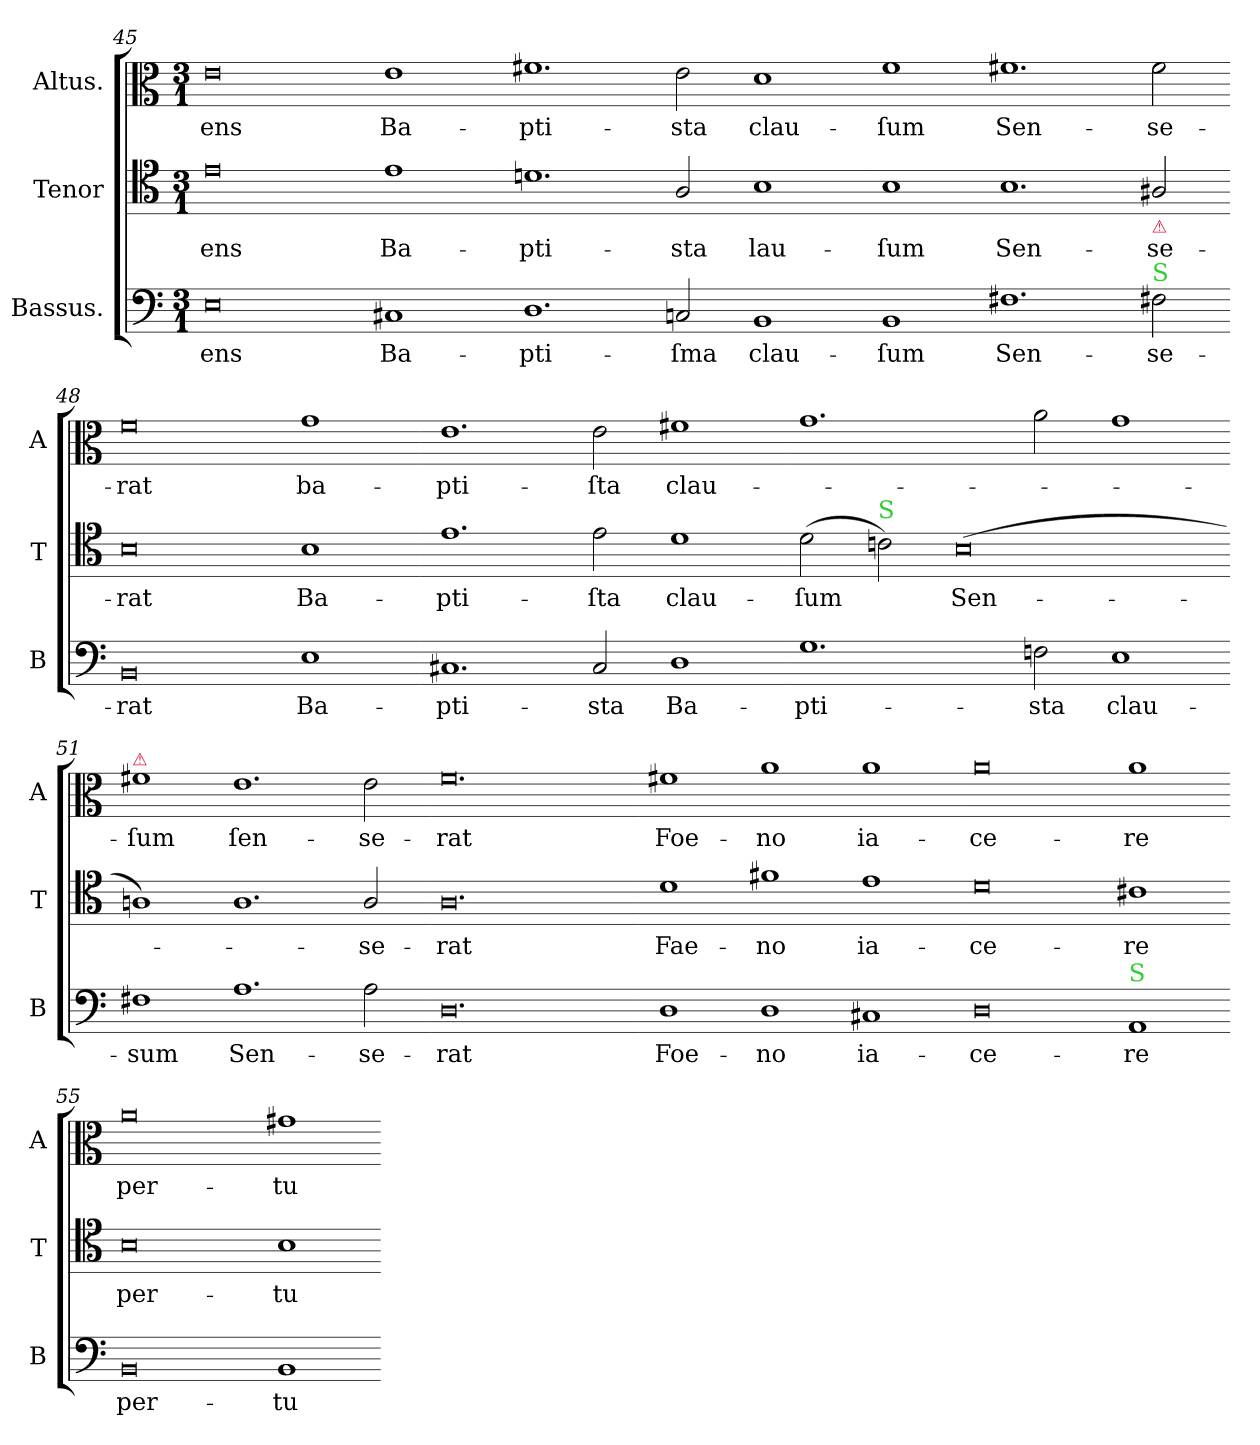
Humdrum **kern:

**kern	**text	**kern	**text	**kern	**text
*part3	*part3	*part2	*part2	*part1	*part1
*staff3	*staff3	*staff2	*staff2	*staff1	*staff1
*I"Bassus.	*	*I"Tenor	*	*I"Altus.	*
*I'B	*	*I'T	*	*I'A	*
*clefF4	*	*clefC4	*	*clefC3	*
*k[]	*	*k[]	*	*k[]	*
*M3/1	*	*M3/1	*	*M3/1	*
=45	=45	=45	=45	=45	=45
0E	-ens	0e	-ens	0e	-ens
1C#X	Ba-	1e	Ba-	1e	Ba-
=46-	=46-	=46-	=46-	=46-	=46-
1.D	-pti-	1.dn	-pti-	1.f#X	-pti-
2Cn/	-ſma	2A/	-sta	2e\	-sta
1BB	clau-	1B	lau-	1d	clau-
=47-	=47-	=47-	=47-	=47-	=47-
1BB	-ſum	1B	-ſum	1f#	-ſum
1.F#	Sen-	1.B	Sen-	1.f#X	Sen-
!	!	!LO:TX:b:color=crimson:t=⚠	!	!	!
!LO:TX:a:color=limegreen:t=S	!	!	!	!	!
2F#X\	-se-	2A#X/	-se-	2f#\	-se-
=48-	=48-	=48-	=48-	=48-	=48-
0BB	-rat	0B	-rat	0f#	-rat
1E	Ba-	1B	Ba-	1g	ba-
=49-	=49-	=49-	=49-	=49-	=49-
1.C#X	-pti-	1.e	-pti-	1.e	-pti-
2C#/	-sta	2e\	-ſta	2e\	-ſta
1D	Ba-	1d	clau-	1f#X	clau-
=50-	=50-	=50-	=50-	=50-	=50-
1.G	-pti-	(2d\	-ſum	1.g	.
!	!	!LO:TX:a:color=limegreen:t=S	!	!	!
.	.	2cn\)	.	.	.
.	.	(0B	Sen-	.	.
2Fn\	-sta	.	.	2a\	.
1E	clau-	.	.	1g	.
=51-	=51-	=51-	=51-	=51-	=51-
!	!	!	!	!LO:TX:a:color=crimson:t=⚠	!
1F#X	-sum	1An)	.	1f#X	ſum
1.A	Sen-	1.A	.	1.e	ſen-
2A\	-se-	2A/	-se-	2e\	-se-
=52-	=52-	=52-	=52-	=52-	=52-
0.D	-rat	0.A	-rat	0.f#	-rat
=53-	=53-	=53-	=53-	=53-	=53-
1D	Foe-	1d	Fae-	1f#X	Foe-
1D	-no	1f#X	-no	1a	-no
1C#X	ia-	1e	ia-	1a	ia-
=54-	=54-	=54-	=54-	=54-	=54-
0D	-ce-	0d	-ce-	0a	-ce-
!LO:TX:a:color=limegreen:t=S	!	!	!	!	!
1AA	-re	1c#X	-re	1a	-re
=55-	=55-	=55-	=55-	=55-	=55-
0BB	per-	0B	per-	0a	per-
1BB	-tu-	1B	-tu-	1g#X	-tu-
=-	=-	=-	=-	=-	=-
*-	*-	*-	*-	*-	*-
